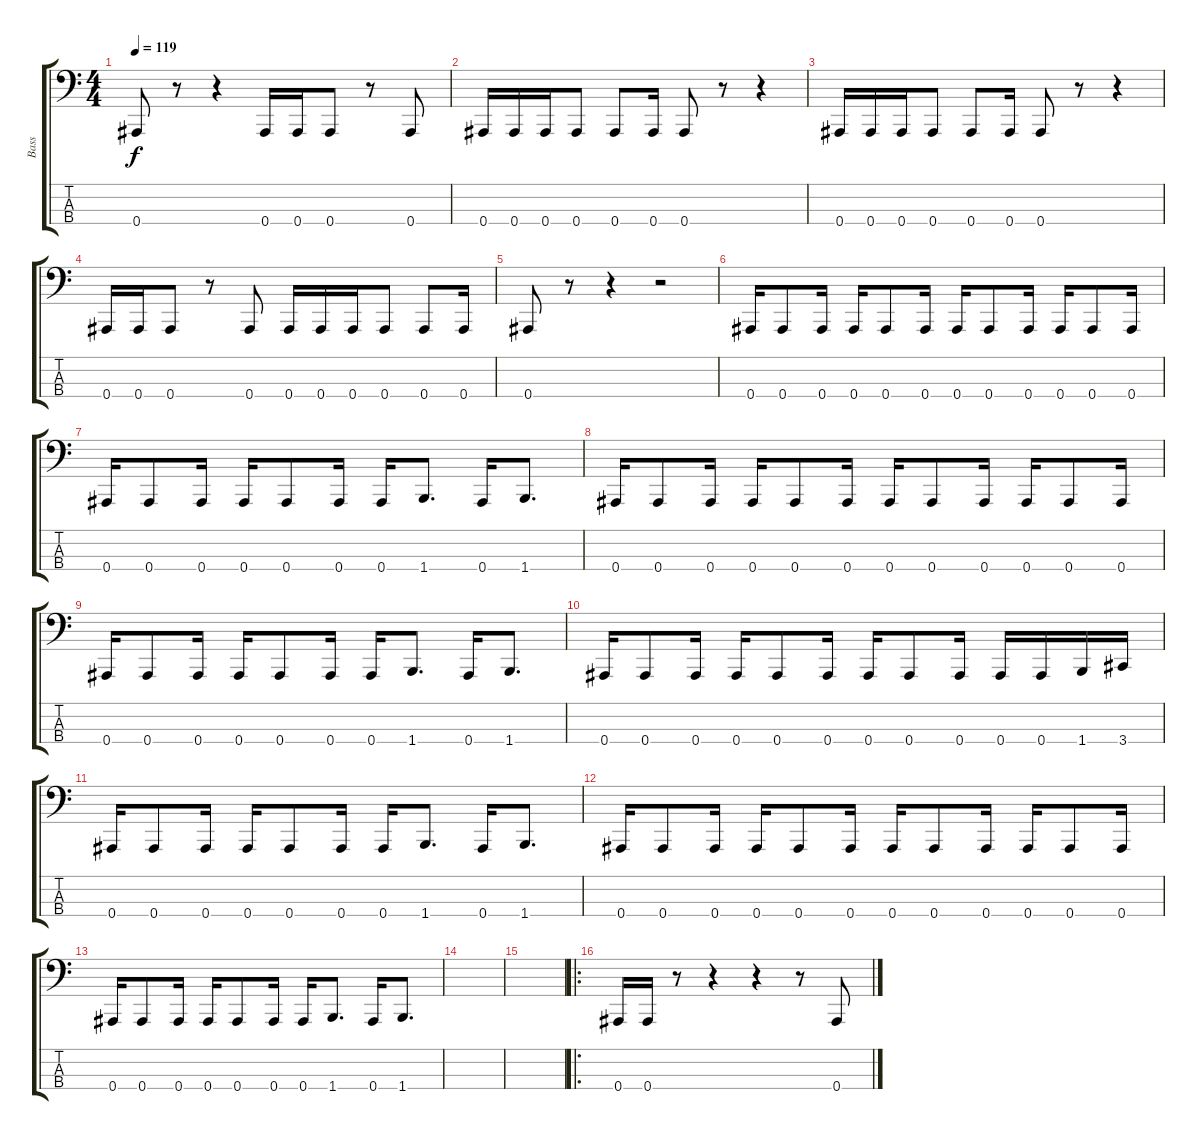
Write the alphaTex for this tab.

\track ("Bass" "Bass") {instrument electricbasspick}
\staff {score tabs}
\tuning (Eb2 Bb1 F1 Bb0) {hide}
\ts (4 4)
\tempo 119
\clef f4
\ks c
0.4.8{dy f} r.8 r.4 0.4.16 0.4.16 0.4.8 r.8 0.4.8 |
0.4.16 0.4.16 0.4.16 0.4.8 0.4.8 0.4.16 0.4.8 r.8 r.4 |
0.4.16 0.4.16 0.4.16 0.4.8 0.4.8 0.4.16 0.4.8 r.8 r.4 |
0.4.16 0.4.16 0.4.8 r.8 0.4.8 0.4.16 0.4.16 0.4.16 0.4.8 0.4.8 0.4.16 |
0.4.8 r.8 r.4 r.2 |
0.4.16 0.4.8 0.4.16 0.4.16 0.4.8 0.4.16 0.4.16 0.4.8 0.4.16 0.4.16 0.4.8 0.4.16 |
0.4.16 0.4.8 0.4.16 0.4.16 0.4.8 0.4.16 0.4.16 1.4.8{d} 0.4.16 1.4.8{d} |
0.4.16 0.4.8 0.4.16 0.4.16 0.4.8 0.4.16 0.4.16 0.4.8 0.4.16 0.4.16 0.4.8 0.4.16 |
0.4.16 0.4.8 0.4.16 0.4.16 0.4.8 0.4.16 0.4.16 1.4.8{d} 0.4.16 1.4.8{d} |
0.4.16 0.4.8 0.4.16 0.4.16 0.4.8 0.4.16 0.4.16 0.4.8 0.4.16 0.4.16 0.4.16 1.4.16 3.4.16 |
0.4.16 0.4.8 0.4.16 0.4.16 0.4.8 0.4.16 0.4.16 1.4.8{d} 0.4.16 1.4.8{d} |
0.4.16 0.4.8 0.4.16 0.4.16 0.4.8 0.4.16 0.4.16 0.4.8 0.4.16 0.4.16 0.4.8 0.4.16 |
0.4.16 0.4.8 0.4.16 0.4.16 0.4.8 0.4.16 0.4.16 1.4.8{d} 0.4.16 1.4.8{d} |
|
|
\ro
0.4.16 0.4.16 r.8 r.4 r.4 r.8 0.4.8
